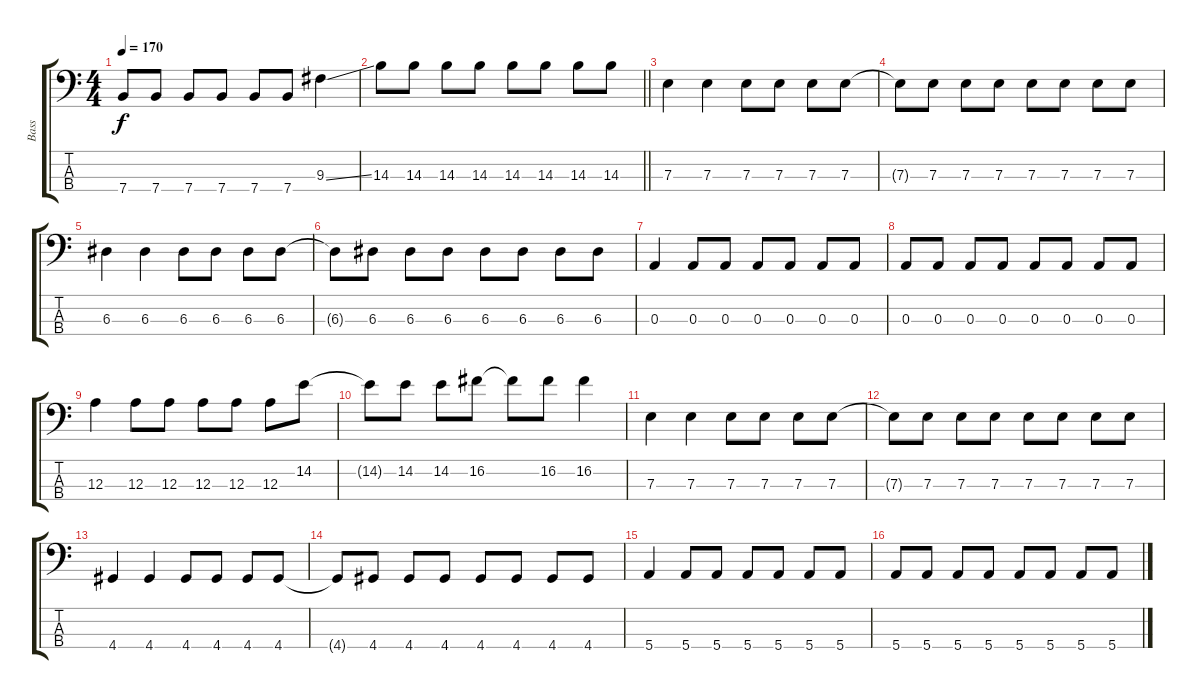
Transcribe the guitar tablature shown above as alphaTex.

\track ("Bass" "Bass") {instrument electricbasspick}
\staff {score tabs}
\tuning (G2 D2 A1 E1) {hide}
\ts (4 4)
\tempo 170
\clef f4
\ks c
7.4.8{dy f} 7.4.8 7.4.8 7.4.8 7.4.8 7.4.8 9.3{ss}.4 |
\barLineRight lightlight
14.3.8 14.3.8 14.3.8 14.3.8 14.3.8 14.3.8 14.3.8 14.3.8 |
7.3.4 7.3.4 7.3.8 7.3.8 7.3.8 7.3.8 |
7.3{t}.8 7.3.8 7.3.8 7.3.8 7.3.8 7.3.8 7.3.8 7.3.8 |
6.3.4 6.3.4 6.3.8 6.3.8 6.3.8 6.3.8 |
6.3{t}.8 6.3.8 6.3.8 6.3.8 6.3.8 6.3.8 6.3.8 6.3.8 |
0.3.4 0.3.8 0.3.8 0.3.8 0.3.8 0.3.8 0.3.8 |
0.3.8 0.3.8 0.3.8 0.3.8 0.3.8 0.3.8 0.3.8 0.3.8 |
12.3.4 12.3.8 12.3.8 12.3.8 12.3.8 12.3.8 14.2.8 |
14.2{t}.8 14.2.8 14.2.8 16.2.8 16.2{t}.8 16.2.8 16.2.4 |
7.3.4 7.3.4 7.3.8 7.3.8 7.3.8 7.3.8 |
7.3{t}.8 7.3.8 7.3.8 7.3.8 7.3.8 7.3.8 7.3.8 7.3.8 |
4.4.4 4.4.4 4.4.8 4.4.8 4.4.8 4.4.8 |
4.4{t}.8 4.4.8 4.4.8 4.4.8 4.4.8 4.4.8 4.4.8 4.4.8 |
5.4.4 5.4.8 5.4.8 5.4.8 5.4.8 5.4.8 5.4.8 |
5.4.8 5.4.8 5.4.8 5.4.8 5.4.8 5.4.8 5.4.8 5.4.8
